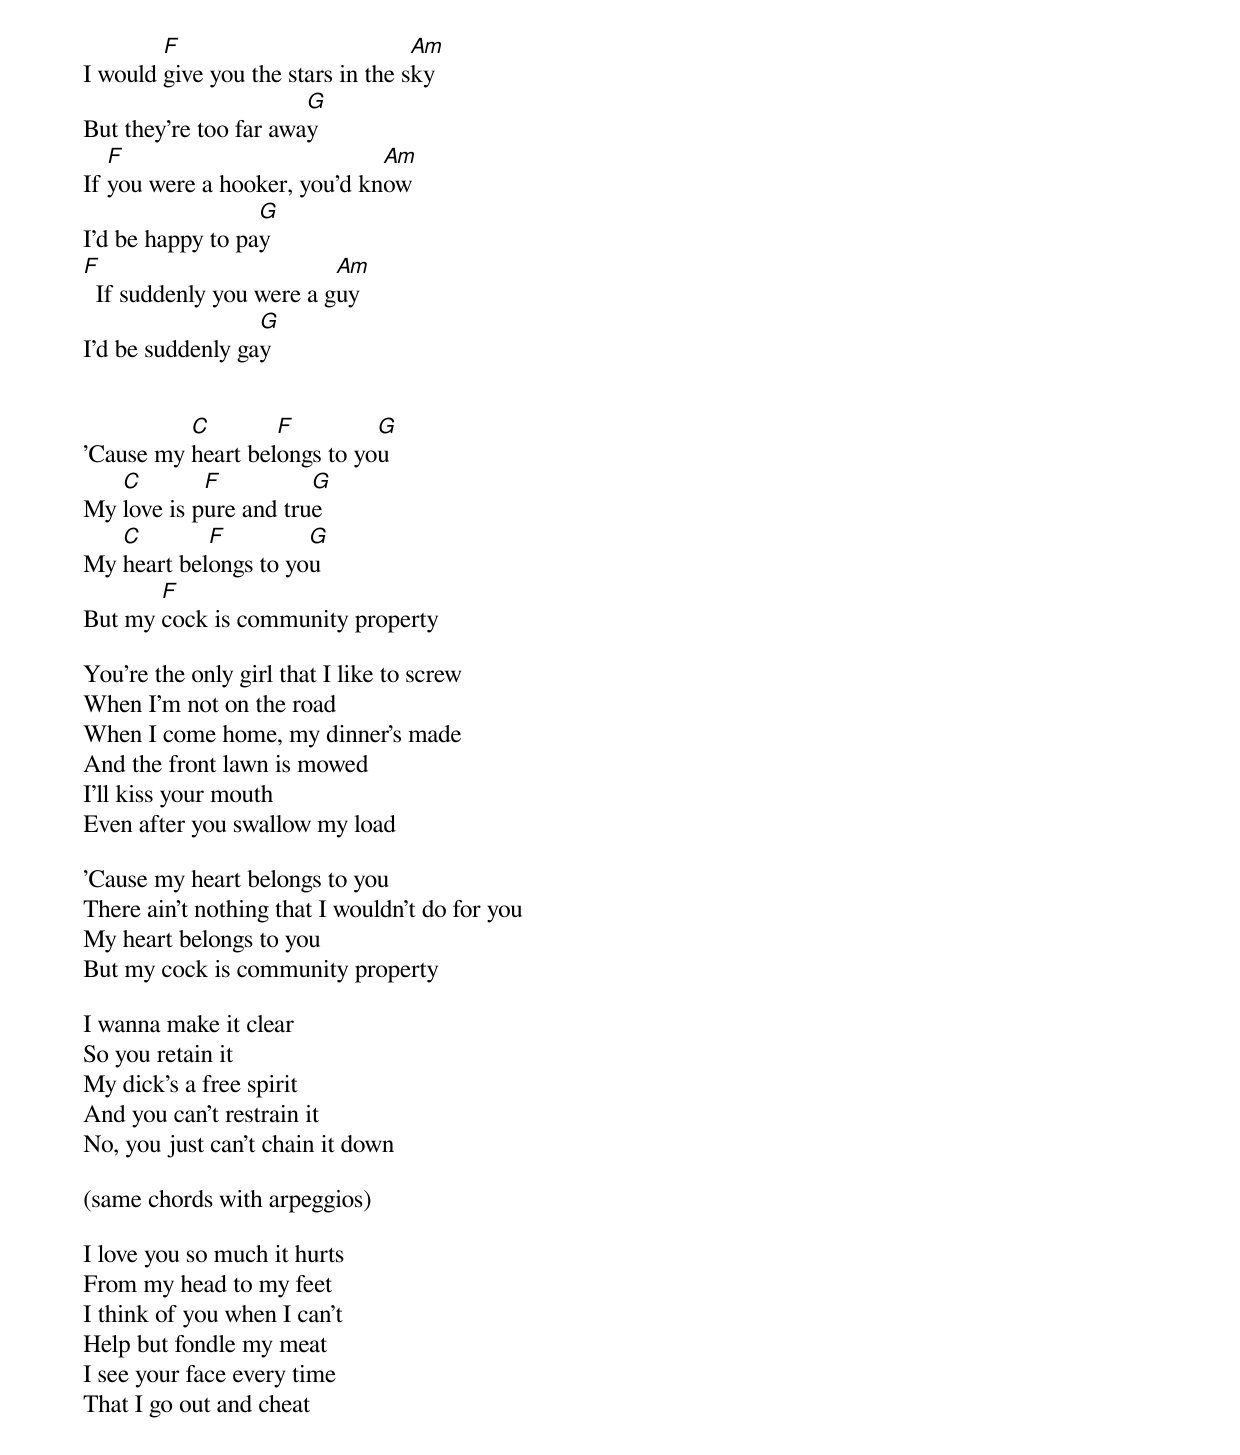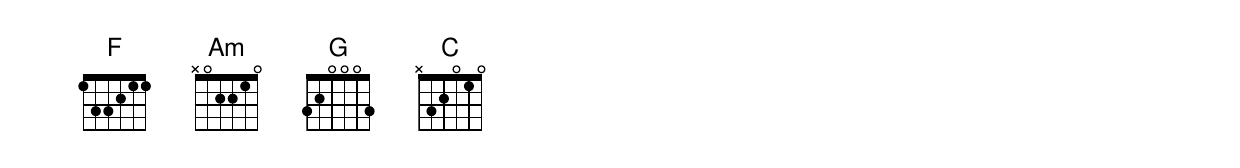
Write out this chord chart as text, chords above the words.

        F                          Am
I would give you the stars in the sky
                       G
But they're too far away
   F                          Am
If you were a hooker, you'd know
                  G
I'd be happy to pay
F                         Am
  If suddenly you were a guy
                  G
I'd be suddenly gay


          C        F         G
'Cause my heart belongs to you
   C        F          G
My love is pure and true
   C        F         G
My heart belongs to you
       F
But my cock is community property

You're the only girl that I like to screw
When I'm not on the road
When I come home, my dinner's made
And the front lawn is mowed
I'll kiss your mouth
Even after you swallow my load

'Cause my heart belongs to you
There ain't nothing that I wouldn't do for you
My heart belongs to you
But my cock is community property

I wanna make it clear
So you retain it
My dick's a free spirit
And you can't restrain it
No, you just can't chain it down

(same chords with arpeggios)

I love you so much it hurts
From my head to my feet
I think of you when I can't
Help but fondle my meat
I see your face every time
That I go out and cheat
